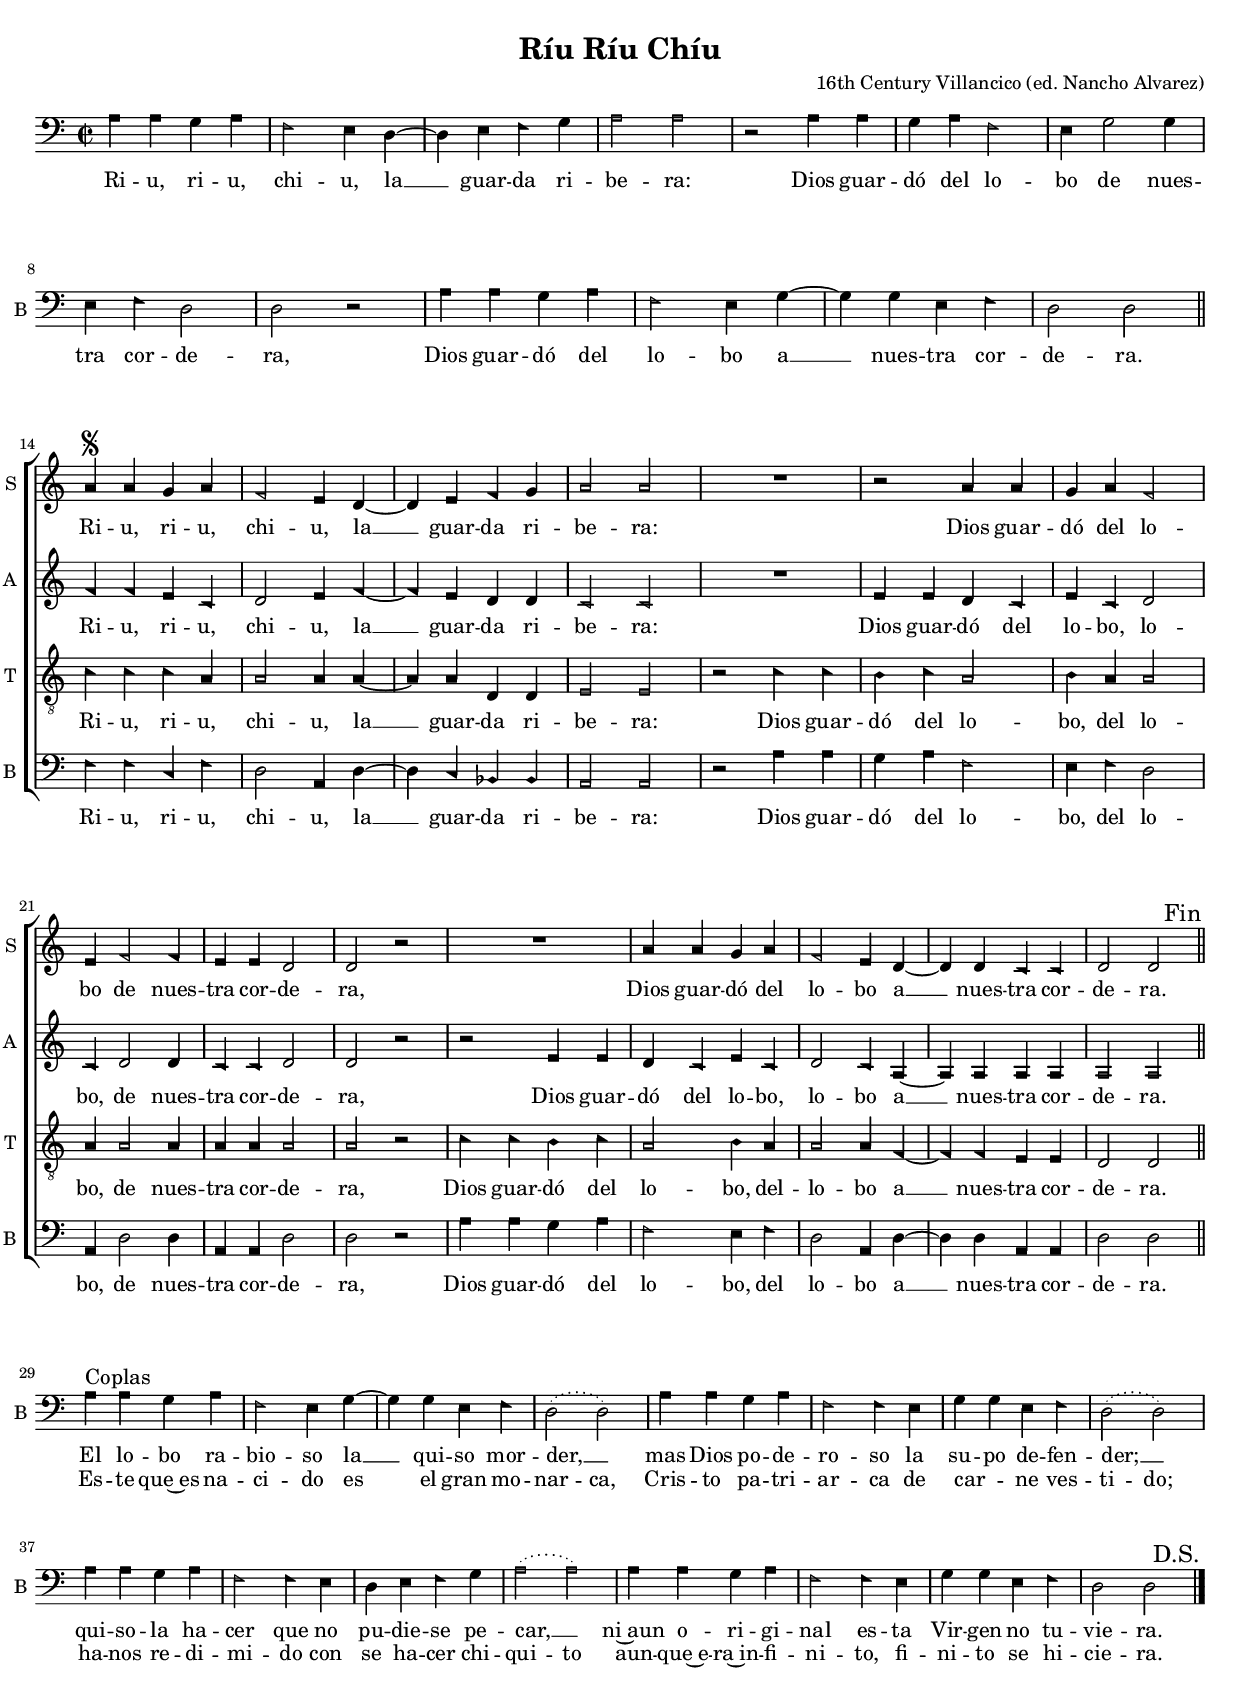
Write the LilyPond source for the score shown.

\version "2.18.0"
\include "header.ly"

#(set-default-paper-size "a4")
#(set-global-staff-size 16.4)
#(ly:set-option 'point-and-click #f)

ss=\once \set suggestAccidentals = ##t
mt=#(define-music-function (parser location offset) (number?) % move lyric text
      #{ \once \override LyricText.X-offset = -$offset #})

\header {
	title = "Ríu Ríu Chíu"
	composer = "16th Century Villancico (ed. Nancho Alvarez)"
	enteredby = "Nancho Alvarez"
}


global={\key c \major \time 2/2  \skip 1*13 \bar "||" \break
					\skip 1*15 \bar "||" \break
					\skip 1*16 \bar "|."
}

cantus={
    \preamble
	R1*4/4 |
	R1*4/4 |
	R1*4/4 |
	R1*4/4 |
%5
	R1*4/4 |
	R1*4/4 |
	R1*4/4 |
	R1*4/4 |
	R1*4/4 |
%10
	R1*4/4 |
	R1*4/4 |
	R1*4/4 |
	R1*4/4 |
	a'4^\segno a' g' a' |
%15
	f'2 e'4 d' ~ |
	d' e' f' g' |
	a'2 a' |
	R1*4/4 |
	r2 a'4 a' |
%20
	g' a' f'2 |
	e'4 f'2 f'4 |
	e' e' d'2 |
	d' r |
	R1*4/4 |
%25
	a'4 a' g' a' |
	f'2 e'4 d' ~ |
	d' d' c' c' |
	d'2 d'
        \once \override Score.RehearsalMark.break-visibility = #'#(#t #t #f)
        \override Score.RehearsalMark.self-alignment-X=#right
        \mark \markup{"Fin"}
	R1*4/4 |
%30
	R1*4/4 |
	R1*4/4 |
	R1*4/4 |
	R1*4/4 |
	R1*4/4 |
%35
	R1*4/4 |
	R1*4/4 |
	R1*4/4 |
	R1*4/4 |
	R1*4/4 |
%40
	R1*4/4 |
	R1*4/4 |
	R1*4/4 |
	R1*4/4 |
	R1*4/4
}

altus={
    \preamble
	R1*4/4 |
	R1*4/4 |
	R1*4/4 |
	R1*4/4 |
%5
	R1*4/4 |
	R1*4/4 |
	R1*4/4 |
	R1*4/4 |
	R1*4/4 |
%10
	R1*4/4 |
	R1*4/4 |
	R1*4/4 |
	R1*4/4 |
	f'4 f' e' c' |
%15
	d'2 e'4 f' ~ |
	f' e' d' d' |
	c'2 c' |
	R1*4/4 |
	e'4 e' d' c' |
%20
	e' c' d'2 |
	c'4 d'2 d'4 |
	c' c' d'2 |
	d' r |
	r e'4 e' |
%25
	d' c' e' c' |
	d'2 c'4 a ~ |
	a a a a |
	a2 a |
	R1*4/4 |
%30
	R1*4/4 |
	R1*4/4 |
	R1*4/4 |
	R1*4/4 |
	R1*4/4 |
%35
	R1*4/4 |
	R1*4/4 |
	R1*4/4 |
	R1*4/4 |
	R1*4/4 |
%40
	R1*4/4 |
	R1*4/4 |
	R1*4/4 |
	R1*4/4 |
	R1*4/4
}

tenor={
    \preamble
	R1*4/4 |
	R1*4/4 |
	R1*4/4 |
	R1*4/4 |
%5
	R1*4/4 |
	R1*4/4 |
	R1*4/4 |
	R1*4/4 |
	R1*4/4 |
%10
	R1*4/4 |
	R1*4/4 |
	R1*4/4 |
	R1*4/4 |
	c'4 c' c' a |
%15
	a2 a4 a ~ |
	a a d d |
	e2 e |
	r c'4 c' |
	b c' a2 |
%20
	b4 a a2 |
	a4 a2 a4 |
	a a a2 |
	a r |
	c'4 c' b c' |
%25
	a2 b4 a |
	a2 a4 f ~ |
	f f e e |
	d2 d |
	R1*4/4 |
%30
	R1*4/4 |
	R1*4/4 |
	R1*4/4 |
	R1*4/4 |
	R1*4/4 |
%35
	R1*4/4 |
	R1*4/4 |
	R1*4/4 |
	R1*4/4 |
	R1*4/4 |
%40
	R1*4/4 |
	R1*4/4 |
	R1*4/4 |
	R1*4/4 |
	R1*4/4
}

bassus={
    \preamble
	a4 a g a |
	f2 e4 d ~ |
	d e f g |
	a2 a |
%5
	r a4 a |
	g a f2 |
	e4 g2 g4 |
	e f d2 |
	d r |
%10
	a4 a g a |
	f2 e4 g ~ |
	g g e f |
	d2 d |
	f4 f c f |
%15
	d2 a,4 d ~ |
	d c bes, bes, |
	a,2 a, |
	r a4 a |
	g a f2 |
%20
	e4 f d2 |
	a,4 d2 d4 |
	a, a, d2 |
	d r |
	a4 a g a |
%25
	f2 e4 f |
	d2 a,4 d ~ |
	d d a, a, |
	d2 d |
        s4*0^\markup{\larger "Coplas"} \slurDotted
	a4 a g a |
%30
	f2 e4 g ~ |
	g g e f |
	d2( d) |
	a4 a g a |
	f2 f4 e |
%35
	g g e f |
	d2( d) |
	a4 a g a |
	f2 f4 e |
	d e f g |
%40
	a2( a) |
	a4 a g a |
	f2 f4 e |
	g g e f |
	d2 d
        \mark \markup{"D.S."} \slurSolid
}

textocantus=\lyricmode{
Ri -- u, ri -- u,
chi -- u,
la __ _ guar -- da ri -- be -- ra:
Dios guar -- dó del lo -- bo de nues -- tra cor -- de -- ra,
Dios guar -- dó del lo -- bo
a __ _ nues -- tra cor -- de -- ra.
}

textoaltus=\lyricmode{
Ri -- u, ri -- u,
chi -- u,
la __ _ guar -- da ri -- be -- ra:
Dios guar -- dó del lo -- bo,
lo -- bo, de nues -- tra cor -- de -- ra,
Dios guar -- dó del lo -- bo, lo -- bo  a __ _ nues -- tra cor -- de -- ra.
}

textotenor=\lyricmode{
Ri -- u,
ri -- u,
chi -- u,
la __ _ guar -- da ri -- be -- ra:
Dios guar -- dó del lo -- bo,
del lo -- bo,
de nues -- tra cor -- de -- ra,
Dios guar -- dó del lo -- bo,
del -- lo -- bo a __ _
nues -- tra cor -- de -- ra.
}

textobassus=\lyricmode{
Ri -- u, ri -- u,
chi -- u,
la __ _ guar -- da ri -- be -- ra:
Dios guar -- dó del lo -- bo de nues -- tra cor -- de -- ra,
Dios guar -- dó del lo -- bo
a __ _ nues -- tra cor -- de -- ra.
Ri -- u, ri -- u,
chi -- u,
la __ _ guar -- da ri -- be -- ra:
Dios guar -- dó del lo -- bo,
del lo -- bo,
de nues -- tra cor -- de -- ra,
Dios guar -- dó del lo -- bo, del lo -- bo
a __ _ nues -- tra cor -- de -- ra.
El lo -- bo ra -- bio -- so
la __ _ qui -- so mor -- der, __ _
mas Dios po -- de -- ro -- so la su -- po de -- fen -- der; __ _
qui -- so -- la ha -- cer que no pu -- die -- se pe -- car, __ _
ni~aun o -- ri -- gi -- nal es -- ta Vir -- gen no tu -- vie -- ra.
}
textobassusb=\lyricmode{
_ _ _ _ _ _ _ _ _ _ _ _ _ _ _ _ _ _ _ _ _
_ _ _ _ _ _ _ _ _ _ _ _ _ _ _ _ _ _ _ _ _
_ _ _ _ _ _ _ _ _ _ _ _ _ _ _ _ _ _ _ _ _
_ _ _ _ _ _ _ _ _ _ _ _ _ _ _ _ _ _ _
Es -- te que~es na -- ci -- do
es _ el gran mo -- nar -- ca,
Cris -- to pa -- tri -- ar -- ca
de car -- _ ne ves -- ti -- do;
ha -- nos re -- di -- mi -- do
con se ha -- cer chi -- qui -- to
aun -- que~e -- ra~in -- fi -- ni -- to,
fi -- ni -- to se hi -- cie -- ra.
}

\score {\transpose c' c'{
\new ChoirStaff<<

	\new Staff <<\global
	\new Voice="v1" {
		\set Staff.shortInstrumentName="S "
		\clef "treble"
		\cantus }
	\new Lyrics \lyricsto "v1" {\textocantus }
	>>

	\new Staff <<\global
	\new Voice="v2" {
		\set Staff.shortInstrumentName="A "
		\clef "treble"
		\altus }
	\new Lyrics \lyricsto "v2" {\textoaltus }
	>>

	\new Staff
	<<\global
	\new Voice="v3" {
		\set Staff.shortInstrumentName="T "
		\clef "G_8"
		\tenor }
	\new Lyrics \lyricsto "v3" {\textotenor }
	>>

	\new Staff <<\global
	\new Voice="v4" {
		\set Staff.shortInstrumentName="B "
		\clef "bass"
		\bassus }
	\new Lyrics \lyricsto "v4" {\textobassus }
	\new Lyrics \lyricsto "v4" {\textobassusb }
	>>

>>

	} % transpose

\layout{
	\context {\Lyrics
		\override VerticalAxisGroup.staff-affinity = #UP
		\override VerticalAxisGroup.nonstaff-relatedstaff-spacing =
			#'((basic-distance . 0) (minimum-distance . 0) (padding . 1))
		\override LyricText.font-size = #1.2
		\override LyricHyphen.minimum-distance = #0.5

		% with thanks: https://music.stackexchange.com/a/117504
  		\override LyricExtender.right-padding = #1
	}
	\context {\Score
		tempoHideNote = ##t
		\override BarNumber.padding = #2
	}
	\context {\Voice
		melismaBusyProperties = #'()
		%autoBeaming = ##f
	}
	\context {\Staff
                \RemoveEmptyStaves
                \override VerticalAxisGroup.remove-first = ##t
		\override VerticalAxisGroup.staff-staff-spacing =
			#'((basic-distance . 11) (minimum-distance . 0) (padding . 1))
	}
  }
}

\paper{
	%system-count=20
	%page-count = 8
	ragged-last-bottom = ##f
	indent=0\cm
	system-system-spacing =
	#'((basic-distance . 20) (minimum-distance . 0) (padding . 5))
	top-system-spacing = % header
	#'((basic-distance . 8) (minimum-distance . 0) (padding . 0))
	last-bottom-spacing = % footer
	#'((basic-distance . 15) (minimum-distance . 0) (padding . 0))
	markup-system-spacing.padding = #2.5

}
